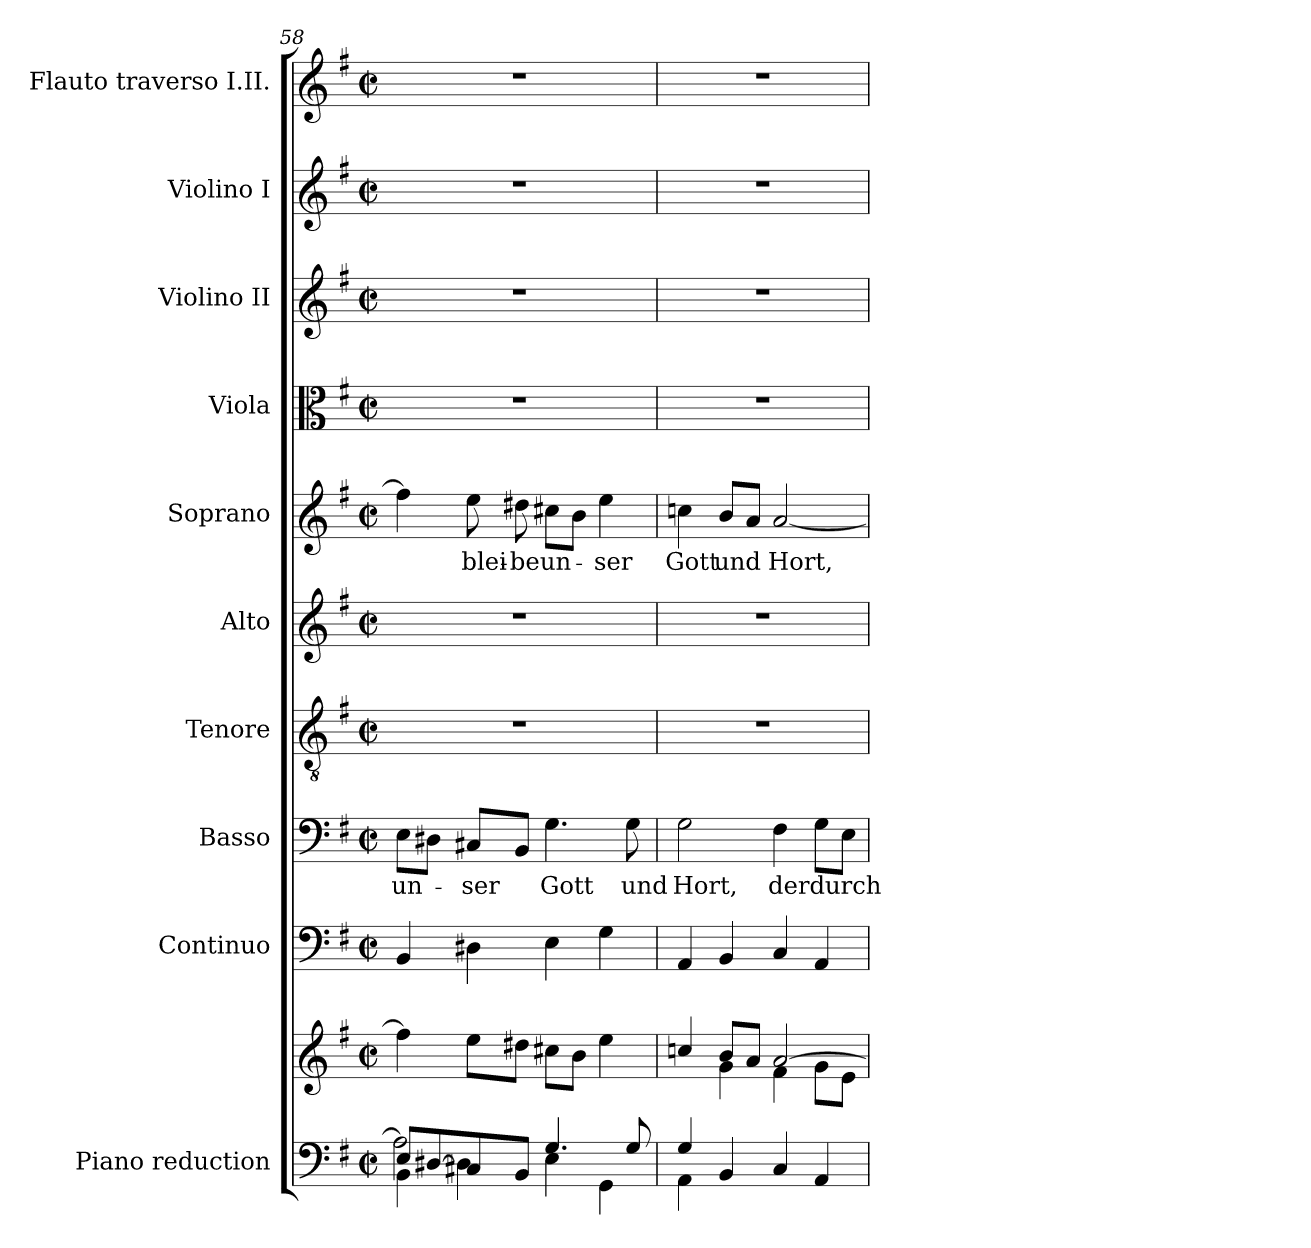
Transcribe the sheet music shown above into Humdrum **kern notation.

**kern	**kern	**kern	**kern	**text	**kern	**kern	**kern	**text	**kern	**kern	**kern	**kern
*part10	*part10	*part9	*part8	*part8	*part7	*part6	*part5	*part5	*part4	*part3	*part2	*part1
*staff11	*staff10	*staff9	*staff8	*staff8	*staff7	*staff6	*staff5	*staff5	*staff4	*staff3	*staff2	*staff1
*I"Piano reduction	*	*I"Continuo	*I"Basso	*	*I"Tenore	*I"Alto	*I"Soprano	*	*I"Viola	*I"Violino II	*I"Violino I	*I"Flauto traverso I.II.
*I'Pno	*	*	*	*	*	*	*	*	*I'Vla	*I'Vln	*I'Vln	*I'Fl
*clefF4	*clefG2	*clefF4	*clefF4	*	*clefGv2	*clefG2	*clefG2	*	*clefC3	*clefG2	*clefG2	*clefG2
*k[f#]	*k[f#]	*k[f#]	*k[f#]	*	*k[f#]	*k[f#]	*k[f#]	*	*k[f#]	*k[f#]	*k[f#]	*k[f#]
*M2/2	*M2/2	*M2/2	*M2/2	*	*M2/2	*M2/2	*M2/2	*	*M2/2	*M2/2	*M2/2	*M2/2
*met(c|)	*met(c|)	*met(c|)	*met(c|)	*	*met(c|)	*met(c|)	*met(c|)	*	*met(c|)	*met(c|)	*met(c|)	*met(c|)
=58	=58	=58	=58	=58	=58	=58	=58	=58	=58	=58	=58	=58
*^	*	*	*	*	*	*	*	*	*	*	*	*
*	*^	*	*	*	*	*	*	*	*	*	*	*	*
!	!	!	!	!	!	!LO:LY:b	!	!	!	!	!	!	!	!
8E/L	4BB\	2A\]	4ff#\]	4BB/	8E\L	un-	1r	1r	4ff#\]	.	1r	1r	1r	1r
[8D#X/	.	.	.	.	8D#X\J	.	.	.	.	.	.	.	.	.
!	!	!	!	!	!	!LO:LY:b	!	!	!	!LO:LY:b	!	!	!	!
8C#X/	4D#\]	.	8ee\L	4D#X\	8C#X/L	-ser	.	.	8ee\	blei-	.	.	.	.
!	!	!	!	!	!	!	!	!	!	!LO:LY:b	!	!	!	!
8BB/J	.	.	8dd#X\J	.	8BB/J	.	.	.	8dd#X\	-be	.	.	.	.
!	!	!	!	!	!	!LO:LY:b	!	!	!	!LO:LY:b	!	!	!	!
4.G/	4E\	2ryy	8cc#X\L	4E\	4.G\	Gott	.	.	8cc#X\L	un-	.	.	.	.
.	.	.	8b\J	.	.	.	.	.	8b\J	.	.	.	.	.
!	!	!	!	!	!	!	!	!	!	!LO:LY:b	!	!	!	!
.	4GG\	.	4ee\	4G\	.	.	.	.	4ee\	-ser	.	.	.	.
!	!	!	!	!	!	!LO:LY:b	!	!	!	!	!	!	!	!
8G/	.	.	.	.	8G\	und	.	.	.	.	.	.	.	.
*	*v	*v	*	*	*	*	*	*	*	*	*	*	*	*
!!LO:PB:g=z
=59	=59	=59	=59	=59	=59	=59	=59	=59	=59	=59	=59	=59	=59
*	*	*^	*	*	*	*	*	*	*	*	*	*	*
!	!	!	!	!	!	!LO:LY:b	!	!	!	!LO:LY:b	!	!	!	!
4G/	4AA\	4ccn/	4ryy	4AA/	2G\	Hort,	1r	1r	4ccn\	Gott	1r	1r	1r	1r
!	!	!	!	!	!	!	!	!	!	!LO:LY:b	!	!	!	!
2.ryy	4BB/	8b/L	4g\	4BB/	.	.	.	.	8b/L	und	.	.	.	.
.	.	8a/J	.	.	.	.	.	.	8a/J	.	.	.	.	.
!	!	!	!	!	!	!LO:LY:b	!	!	!	!LO:LY:b	!	!	!	!
.	4C/	[2a/	4f#\	4C/	4F#\	der	.	.	[2a/	Hort,	.	.	.	.
!	!	!	!	!	!	!LO:LY:b	!	!	!	!	!	!	!	!
.	4AA/	.	8g\L	4AA/	8G\L	durch	.	.	.	.	.	.	.	.
.	.	.	8e\J	.	8E\J	.	.	.	.	.	.	.	.	.
*v	*v	*	*	*	*	*	*	*	*	*	*	*	*	*
*	*v	*v	*	*	*	*	*	*	*	*	*	*	*
=	=	=	=	=	=	=	=	=	=	=	=	=
*-	*-	*-	*-	*-	*-	*-	*-	*-	*-	*-	*-	*-
